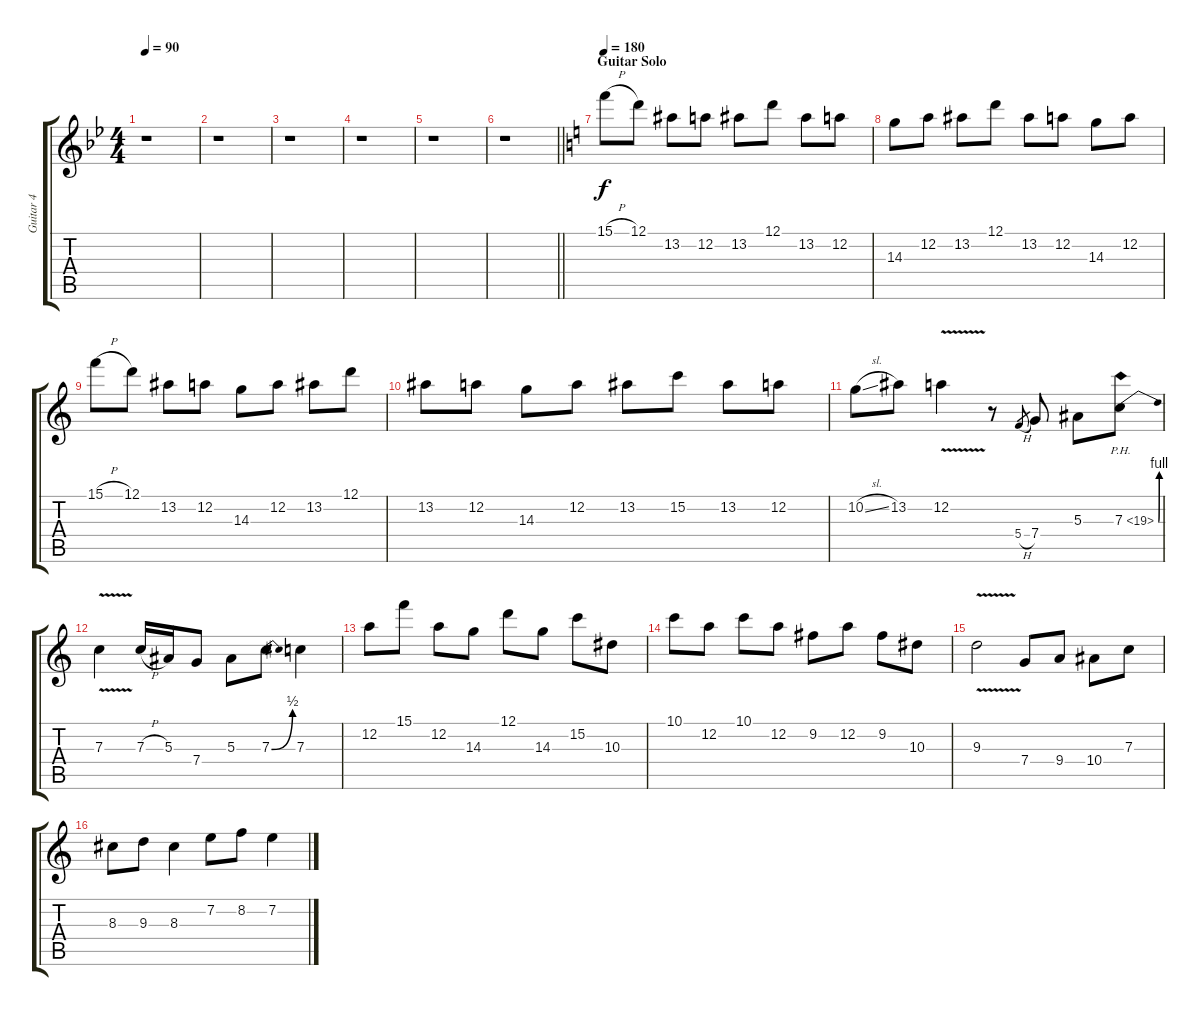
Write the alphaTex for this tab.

\track ("Guitar 4" "Guitar 4") {instrument distortionguitar}
\staff {score tabs}
\tuning (D4 A3 F3 C3 G2 C2) {hide}
\ts (4 4)
\tempo 90
\clef g2
\ks bb
r.1{dy f} |
r.1 |
r.1 |
r.1 |
r.1 |
\barLineRight lightlight
r.1 |
\section ("" "Guitar Solo")
\tempo 180
\ks c
15.1{h}.8 12.1.8 13.2.8 12.2.8 13.2.8 12.1.8 13.2.8 12.2.8 |
14.3.8 12.2.8 13.2.8 12.1.8 13.2.8 12.2.8 14.3.8 12.2.8 |
15.1{h}.8 12.1.8 13.2.8 12.2.8 14.3.8 12.2.8 13.2.8 12.1.8 |
13.2.8 12.2.8 14.3.8 12.2.8 13.2.8 15.2.8 13.2.8 12.2.8 |
10.2{sl}.8 13.2.8 12.2{v}.4 r.8 5.4{h}.8{gr} 7.4.8 5.3.8 7.3{be (bend 0 0 60 4) ph 12}.8 |
7.3{v}.4 7.3{h}.16 5.3.16 7.4.8 5.3.8 7.3{be (bend 0 0 60 2)}.8 7.3.4 |
12.2.8 15.1.8 12.2.8 14.3.8 12.1.8 14.3.8 15.2.8 10.3.8 |
10.1.8 12.2.8 10.1.8 12.2.8 9.2.8 12.2.8 9.2.8 10.3.8 |
9.3{v}.2 7.4.8 9.4.8 10.4.8 7.3.8 |
8.3.8 9.3.8 8.3.4 7.2.8 8.2.8 7.2.4
